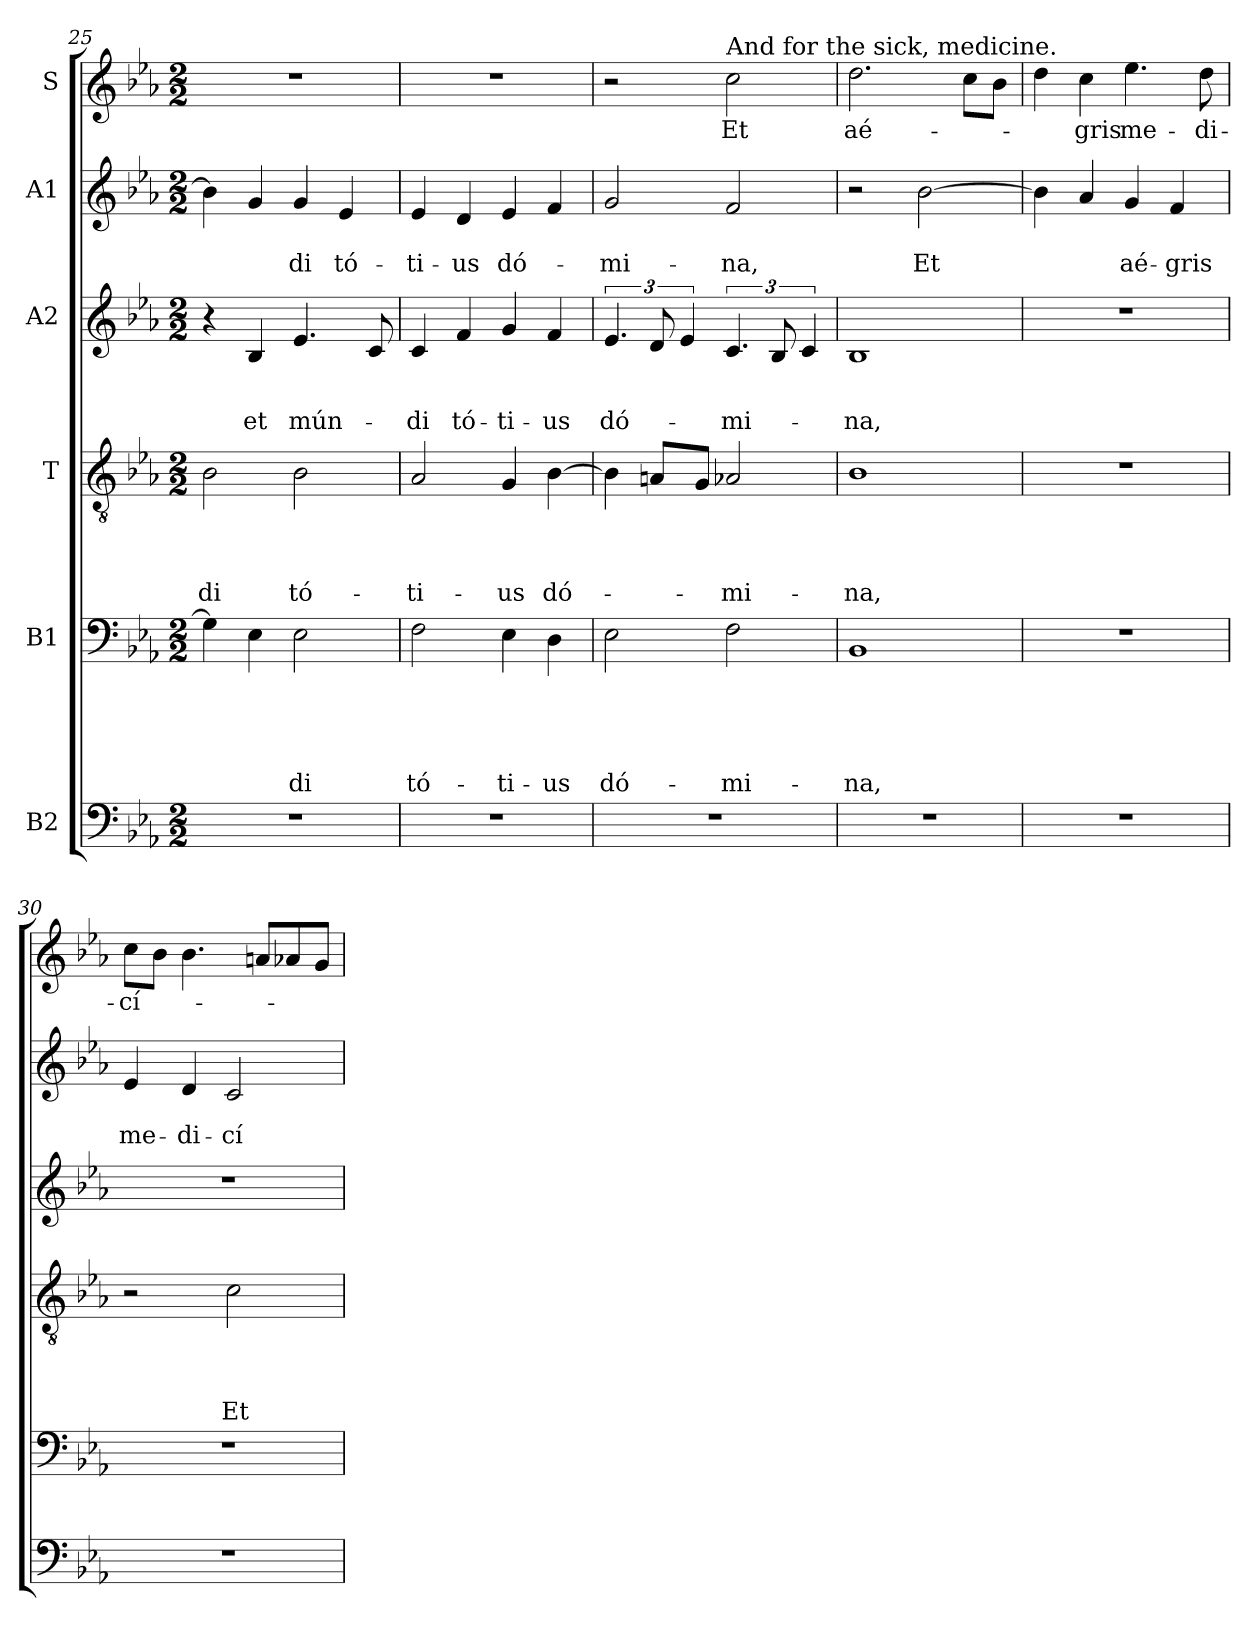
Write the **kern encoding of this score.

**kern	**kern	**text	**text	**text	**text	**text	**kern	**text	**text	**text	**text	**kern	**text	**text	**text	**kern	**text	**text	**kern	**text
*part6	*part5	*part5	*part5	*part5	*part5	*part5	*part4	*part4	*part4	*part4	*part4	*part3	*part3	*part3	*part3	*part2	*part2	*part2	*part1	*part1
*staff6	*staff5	*staff5	*staff5	*staff5	*staff5	*staff5	*staff4	*staff4	*staff4	*staff4	*staff4	*staff3	*staff3	*staff3	*staff3	*staff2	*staff2	*staff2	*staff1	*staff1
*I"B2	*I"B1	*	*	*	*	*	*I"T	*	*	*	*	*I"A2	*	*	*	*I"A1	*	*	*I"S	*
*clefF4	*clefF4	*	*	*	*	*	*clefGv2	*	*	*	*	*clefG2	*	*	*	*clefG2	*	*	*clefG2	*
*k[b-e-a-]	*k[b-e-a-]	*	*	*	*	*	*k[b-e-a-]	*	*	*	*	*k[b-e-a-]	*	*	*	*k[b-e-a-]	*	*	*k[b-e-a-]	*
*E-:	*E-:	*	*	*	*	*	*E-:	*	*	*	*	*E-:	*	*	*	*E-:	*	*	*E-:	*
*M2/2	*M2/2	*	*	*	*	*	*M2/2	*	*	*	*	*M2/2	*	*	*	*M2/2	*	*	*M2/2	*
=25	=25	=25	=25	=25	=25	=25	=25	=25	=25	=25	=25	=25	=25	=25	=25	=25	=25	=25	=25	=25
!	!	!	!	!	!	!	!	!	!	!	!LO:LY:b	!	!	!	!	!	!	!	!	!
1r	4G\]	.	.	.	.	.	2B-\	.	.	.	-di	4r	.	.	.	4b-\]	.	.	1r	.
!	!	!	!	!	!	!	!	!	!	!	!	!	!	!	!LO:LY:b	!	!	!	!	!
.	4E-\	.	.	.	.	.	.	.	.	.	.	4B-/	.	.	et	4g/	.	.	.	.
!	!	!	!	!	!	!LO:LY:b	!	!	!	!	!LO:LY:b	!	!	!	!LO:LY:b	!	!	!LO:LY:b	!	!
.	2E-\	.	.	.	.	-di	2B-\	.	.	.	tó-	4.e-/	.	.	mún-	4g/	.	-di	.	.
!	!	!	!	!	!	!	!	!	!	!	!	!	!	!	!	!	!	!LO:LY:b	!	!
.	.	.	.	.	.	.	.	.	.	.	.	.	.	.	.	4e-/	.	tó-	.	.
.	.	.	.	.	.	.	.	.	.	.	.	8c/	.	.	.	.	.	.	.	.
!!LO:PB:g=z
=26	=26	=26	=26	=26	=26	=26	=26	=26	=26	=26	=26	=26	=26	=26	=26	=26	=26	=26	=26	=26
!	!	!	!	!	!	!LO:LY:b	!	!	!	!	!LO:LY:b	!	!	!	!LO:LY:b	!	!	!LO:LY:b	!	!
1r	2F\	.	.	.	.	tó-	2A-/	.	.	.	-ti-	4c/	.	.	-di	4e-/	.	-ti-	1r	.
!	!	!	!	!	!	!	!	!	!	!	!	!	!	!	!LO:LY:b	!	!	!LO:LY:b	!	!
.	.	.	.	.	.	.	.	.	.	.	.	4f/	.	.	tó-	4d/	.	-us	.	.
!	!	!	!	!	!	!LO:LY:b	!	!	!	!	!LO:LY:b	!	!	!	!LO:LY:b	!	!	!LO:LY:b	!	!
.	4E-\	.	.	.	.	-ti-	4G/	.	.	.	-us	4g/	.	.	-ti-	4e-/	.	dó-	.	.
!	!	!	!	!	!	!LO:LY:b	!	!	!	!	!LO:LY:b	!	!	!	!LO:LY:b	!	!	!	!	!
.	4D\	.	.	.	.	-us	[4B-\	.	.	.	dó-	4f/	.	.	-us	4f/	.	.	.	.
=27	=27	=27	=27	=27	=27	=27	=27	=27	=27	=27	=27	=27	=27	=27	=27	=27	=27	=27	=27	=27
!	!	!	!	!	!	!LO:LY:b	!	!	!	!	!	!	!	!	!LO:LY:b	!	!	!LO:LY:b	!	!
1r	2E-\	.	.	.	.	dó-	4B-\]	.	.	.	.	6.e-/	.	.	dó-	2g/	.	-mi-	2r	.
.	.	.	.	.	.	.	8Ani/L	.	.	.	.	12d/	.	.	.	.	.	.	.	.
.	.	.	.	.	.	.	.	.	.	.	.	6e-/	.	.	.	.	.	.	.	.
.	.	.	.	.	.	.	8G/J	.	.	.	.	.	.	.	.	.	.	.	.	.
!	!	!	!	!	!	!	!	!	!	!	!	!	!	!	!	!	!	!	!LO:TX:a:t=And for the sick, medicine.	!
!	!	!	!	!	!	!LO:LY:b	!	!	!	!	!LO:LY:b	!	!	!	!LO:LY:b	!	!	!LO:LY:b	!	!LO:LY:b
.	2F\	.	.	.	.	-mi-	2A-/	.	.	.	-mi-	6.c/	.	.	-mi-	2f/	.	-na,	2cc\	Et
.	.	.	.	.	.	.	.	.	.	.	.	12B-/	.	.	.	.	.	.	.	.
.	.	.	.	.	.	.	.	.	.	.	.	6c/	.	.	.	.	.	.	.	.
=28	=28	=28	=28	=28	=28	=28	=28	=28	=28	=28	=28	=28	=28	=28	=28	=28	=28	=28	=28	=28
!	!	!	!	!	!	!LO:LY:b	!	!	!	!	!LO:LY:b	!	!	!	!LO:LY:b	!	!	!	!	!LO:LY:b
1r	1BB-	.	.	.	.	-na,	1B-	.	.	.	-na,	1B-	.	.	-na,	2r	.	.	2.dd\	aé-
!	!	!	!	!	!	!	!	!	!	!	!	!	!	!	!	!	!	!LO:LY:b	!	!
.	.	.	.	.	.	.	.	.	.	.	.	.	.	.	.	[2b-\	.	Et	.	.
.	.	.	.	.	.	.	.	.	.	.	.	.	.	.	.	.	.	.	8cc\L	.
.	.	.	.	.	.	.	.	.	.	.	.	.	.	.	.	.	.	.	8b-\J	.
=29	=29	=29	=29	=29	=29	=29	=29	=29	=29	=29	=29	=29	=29	=29	=29	=29	=29	=29	=29	=29
1r	1r	.	.	.	.	.	1r	.	.	.	.	1r	.	.	.	4b-\]	.	.	4dd\	.
!	!	!	!	!	!	!	!	!	!	!	!	!	!	!	!	!	!	!	!	!LO:LY:b
.	.	.	.	.	.	.	.	.	.	.	.	.	.	.	.	4a-/	.	.	4cc\	-gris
!	!	!	!	!	!	!	!	!	!	!	!	!	!	!	!	!	!	!LO:LY:b	!	!LO:LY:b
.	.	.	.	.	.	.	.	.	.	.	.	.	.	.	.	4g/	.	aé-	4.ee-\	me-
!	!	!	!	!	!	!	!	!	!	!	!	!	!	!	!	!	!	!LO:LY:b	!	!
.	.	.	.	.	.	.	.	.	.	.	.	.	.	.	.	4f/	.	-gris	.	.
!	!	!	!	!	!	!	!	!	!	!	!	!	!	!	!	!	!	!	!	!LO:LY:b
.	.	.	.	.	.	.	.	.	.	.	.	.	.	.	.	.	.	.	8dd\	-di-
=30	=30	=30	=30	=30	=30	=30	=30	=30	=30	=30	=30	=30	=30	=30	=30	=30	=30	=30	=30	=30
!	!	!	!	!	!	!	!	!	!	!	!	!	!	!	!	!	!	!LO:LY:b	!	!LO:LY:b
1r	1r	.	.	.	.	.	2r	.	.	.	.	1r	.	.	.	4e-/	.	me-	8cc\L	-cí-
.	.	.	.	.	.	.	.	.	.	.	.	.	.	.	.	.	.	.	8b-\J	.
!	!	!	!	!	!	!	!	!	!	!	!	!	!	!	!	!	!	!LO:LY:b	!	!
.	.	.	.	.	.	.	.	.	.	.	.	.	.	.	.	4d/	.	-di-	4.b-\	.
!	!	!	!	!	!	!	!	!	!	!	!LO:LY:b	!	!	!	!	!	!	!LO:LY:b	!	!
.	.	.	.	.	.	.	2c\	.	.	.	Et	.	.	.	.	2c/	.	-cí-	.	.
.	.	.	.	.	.	.	.	.	.	.	.	.	.	.	.	.	.	.	8ani/L	.
.	.	.	.	.	.	.	.	.	.	.	.	.	.	.	.	.	.	.	8a-/	.
.	.	.	.	.	.	.	.	.	.	.	.	.	.	.	.	.	.	.	8g/J	.
=	=	=	=	=	=	=	=	=	=	=	=	=	=	=	=	=	=	=	=	=
*-	*-	*-	*-	*-	*-	*-	*-	*-	*-	*-	*-	*-	*-	*-	*-	*-	*-	*-	*-	*-
